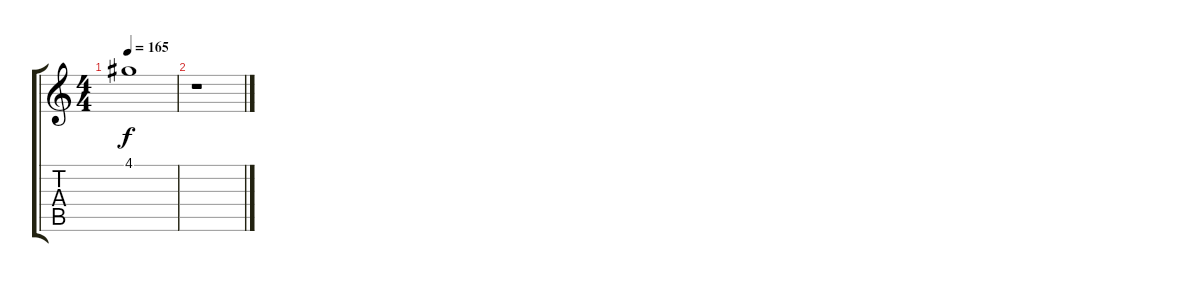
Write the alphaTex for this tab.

\track "" {instrument acousticguitarsteel}
\staff {score tabs}
\tuning (E4 B3 G3 D3 A2 E2) {hide}
\ts (4 4)
\tempo 165
\clef g2
\ks c
4.1{t}.1{dy f} |
r.1
